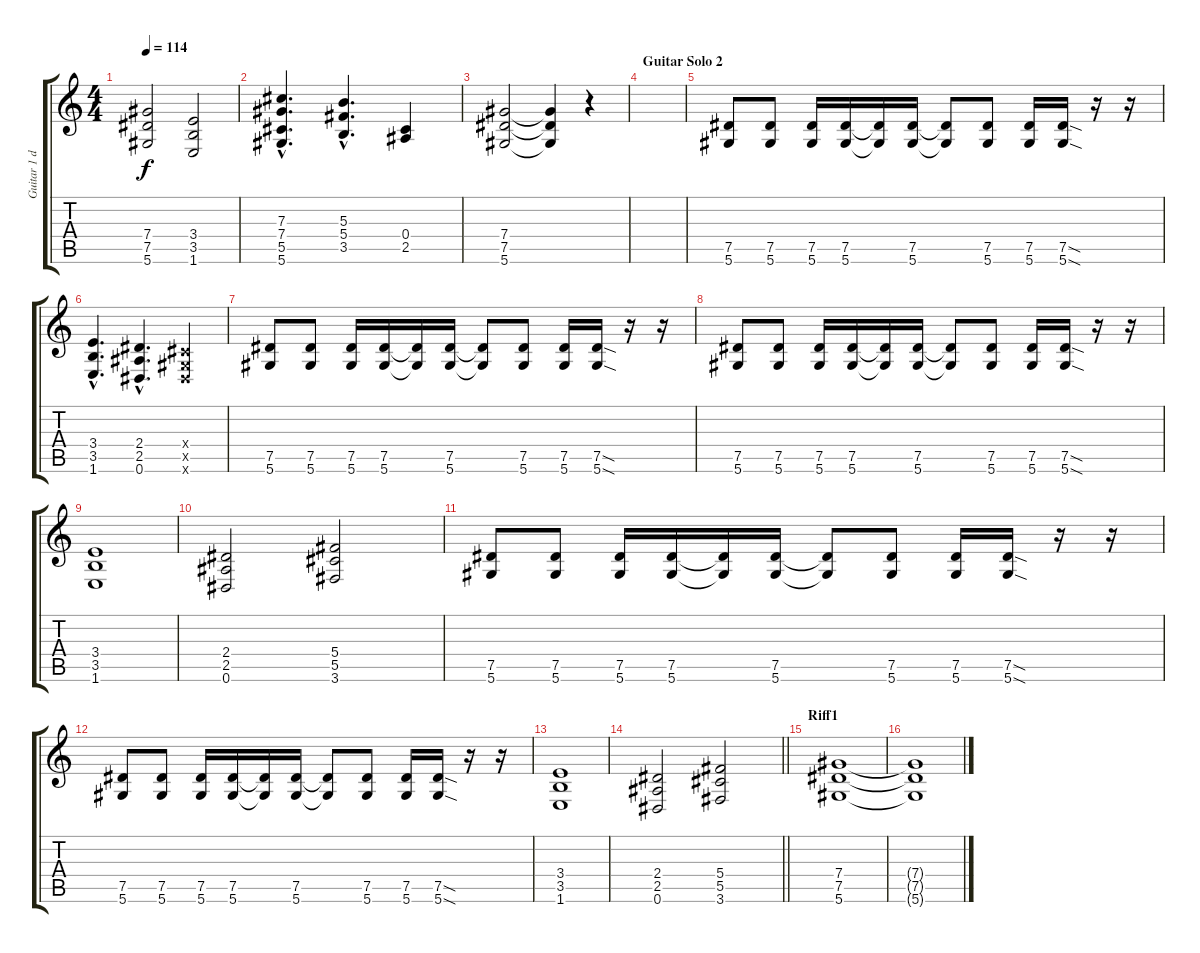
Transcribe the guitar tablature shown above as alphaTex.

\track ("Guitar 1 d" "Guitar 1 d") {instrument distortionguitar}
\staff {score tabs}
\tuning (Eb4 Bb3 Gb3 Db3 Ab2 Eb2) {hide}
\ts (4 4)
\tempo 114
\clef g2
\ks c
(7.4 7.5 5.6).2{dy f} (3.4 3.5 1.6).2 |
(7.3{hac} 7.4{hac} 5.5{hac} 5.6{hac}).4{d} (5.3{hac} 5.4{hac} 3.5{hac}).4{d} (0.4 2.5).4 |
(7.4 7.5 5.6).2 (7.4{t} 7.5{t} 5.6{t}).4 r.4 |
\section ("" "Guitar Solo 2")
|
(7.5 5.6).8{balance 0} (7.5 5.6).8 (7.5 5.6).16 (7.5 5.6).16 (7.5{t} 5.6{t}).16 (7.5 5.6).16 (7.5{t} 5.6{t}).8 (7.5 5.6).8 (7.5 5.6).16 (7.5{sod} 5.6{sod}).16 r.16 r.16 |
(3.4{hac} 3.5{hac} 1.6{hac}).4{d balance 4} (2.4{hac} 2.5{hac} 0.6{hac}).4{d} (0.4{x} 0.5{x} 0.6{x}).4 |
(7.5 5.6).8 (7.5 5.6).8 (7.5 5.6).16 (7.5 5.6).16 (7.5{t} 5.6{t}).16 (7.5 5.6).16 (7.5{t} 5.6{t}).8 (7.5 5.6).8 (7.5 5.6).16 (7.5{sod} 5.6{sod}).16 r.16 r.16 |
(7.5 5.6).8 (7.5 5.6).8 (7.5 5.6).16 (7.5 5.6).16 (7.5{t} 5.6{t}).16 (7.5 5.6).16 (7.5{t} 5.6{t}).8 (7.5 5.6).8 (7.5 5.6).16 (7.5{sod} 5.6{sod}).16 r.16 r.16 |
(3.4 3.5 1.6).1 |
(2.4 2.5 0.6).2 (5.4 5.5 3.6).2 |
(7.5 5.6).8 (7.5 5.6).8 (7.5 5.6).16 (7.5 5.6).16 (7.5{t} 5.6{t}).16 (7.5 5.6).16 (7.5{t} 5.6{t}).8 (7.5 5.6).8 (7.5 5.6).16 (7.5{sod} 5.6{sod}).16 r.16 r.16 |
(7.5 5.6).8 (7.5 5.6).8 (7.5 5.6).16 (7.5 5.6).16 (7.5{t} 5.6{t}).16 (7.5 5.6).16 (7.5{t} 5.6{t}).8 (7.5 5.6).8 (7.5 5.6).16 (7.5{sod} 5.6{sod}).16 r.16 r.16 |
(3.4 3.5 1.6).1 |
\barLineRight lightlight
(2.4 2.5 0.6).2 (5.4 5.5 3.6).2 |
\section ("" "Riff1")
(7.4 7.5 5.6).1 |
(7.4{t} 7.5{t} 5.6{t}).1
